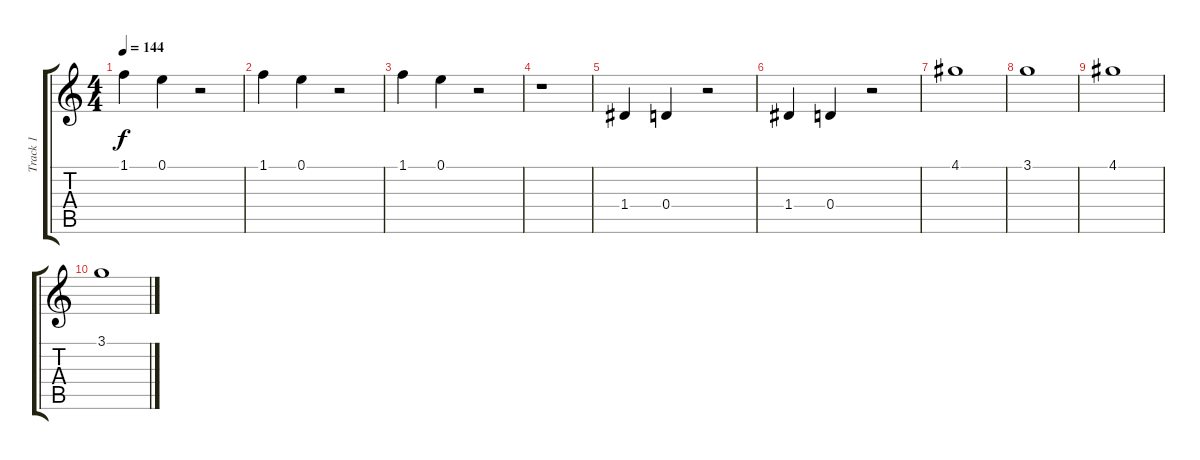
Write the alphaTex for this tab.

\track ("Track 1" "Track 1") {instrument acousticguitarsteel}
\staff {score tabs}
\tuning (E4 B3 G3 D3 A2 E2) {hide}
\ts (4 4)
\tempo 144
\clef g2
\ks c
1.1.4{dy f} 0.1.4 r.2 |
1.1.4 0.1.4 r.2 |
1.1.4 0.1.4 r.2 |
r.1 |
1.4.4 0.4.4 r.2 |
1.4.4 0.4.4 r.2 |
4.1.1 |
3.1.1 |
4.1.1 |
3.1.1
